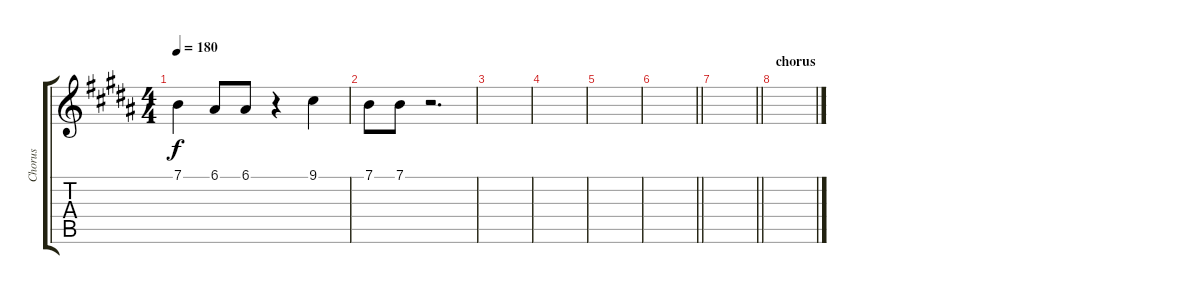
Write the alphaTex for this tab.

\track ("Chorus" "Chorus") {instrument flute}
\staff {score tabs}
\tuning (E4 B3 G3 D3 A2 E2) {hide}
\ts (4 4)
\tempo 180
\clef g2
\ks b
7.1.4{dy f} 6.1.8 6.1.8 r.4 9.1.4 |
7.1.8 7.1.8 r.2{d} |
|
|
|
\barLineRight lightlight
|
\barLineRight lightlight
|
\section ("" "chorus")
